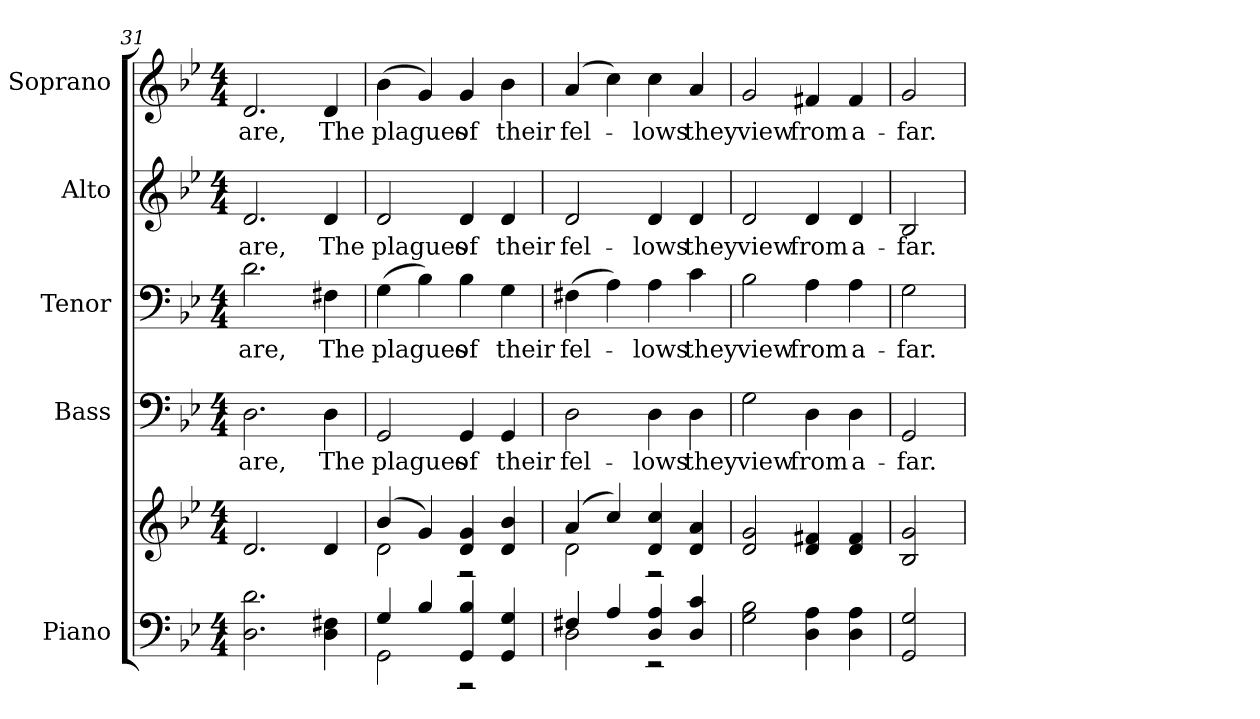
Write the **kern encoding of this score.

**kern	**kern	**kern	**text	**kern	**text	**kern	**text	**kern	**text
*part5	*part5	*part4	*part4	*part3	*part3	*part2	*part2	*part1	*part1
*staff6	*staff5	*staff4	*staff4	*staff3	*staff3	*staff2	*staff2	*staff1	*staff1
*I"Piano	*	*I"Bass	*	*I"Tenor	*	*I"Alto	*	*I"Soprano	*
*I'Pno.	*	*I'B.	*	*I'T.	*	*I'A.	*	*I'S.	*
*clefF4	*clefG2	*clefF4	*	*clefF4	*	*clefG2	*	*clefG2	*
*k[b-e-]	*k[b-e-]	*k[b-e-]	*	*k[b-e-]	*	*k[b-e-]	*	*k[b-e-]	*
*B-:	*B-:	*B-:	*	*B-:	*	*B-:	*	*B-:	*
*M4/4	*M4/4	*M4/4	*	*M4/4	*	*M4/4	*	*M4/4	*
=31	=31	=31	=31	=31	=31	=31	=31	=31	=31
!	!	!	!LO:LY:b:color=#000000	!	!	!	!	!	!
!	!	!	!	!	!LO:LY:b:color=#000000	!	!	!	!
!	!	!	!	!	!	!	!LO:LY:b:color=#000000	!	!
!	!	!	!	!	!	!	!	!	!LO:LY:b:color=#000000
2.Di\ 2.di	2.di/	2.Di\	are,	2.di\	are,	2.di/	are,	2.di/	are,
!	!	!	!LO:LY:b:color=#000000	!	!	!	!	!	!
!	!	!	!	!	!LO:LY:b:color=#000000	!	!	!	!
!	!	!	!	!	!	!	!LO:LY:b:color=#000000	!	!
!	!	!	!	!	!	!	!	!	!LO:LY:b:color=#000000
4Di\ 4F#Xi	4di/	4Di\	The	4F#Xi\	The	4di/	The	4di/	The
=32	=32	=32	=32	=32	=32	=32	=32	=32	=32
*^	*^	*	*	*	*	*	*	*	*
!	!	!	!	!	!LO:LY:b:color=#000000	!	!	!	!	!	!
!	!	!	!	!	!	!	!LO:LY:b:color=#000000	!	!	!	!
!	!	!	!	!	!	!	!	!	!LO:LY:b:color=#000000	!	!
!	!	!	!	!	!	!	!	!	!	!	!LO:LY:b:color=#000000
4Gi/	2GGi\	(4b-i/	2di\	2GGi/	plagues	(4Gi\	plagues	2di/	plagues	(4b-i\	plagues
4B-i/	.	4gi/)	.	.	.	4B-i\)	.	.	.	4gi/)	.
!	!	!	!	!	!LO:LY:b:color=#000000	!	!	!	!	!	!
!	!	!	!	!	!	!	!LO:LY:b:color=#000000	!	!	!	!
!	!	!	!	!	!	!	!	!	!LO:LY:b:color=#000000	!	!
!	!	!	!	!	!	!	!	!	!	!	!LO:LY:b:color=#000000
4GGi/ 4B-i	2r	4di/ 4gi	2r	4GGi/	of	4B-i\	of	4di/	of	4gi/	of
!	!	!	!	!	!LO:LY:b:color=#000000	!	!	!	!	!	!
!	!	!	!	!	!	!	!LO:LY:b:color=#000000	!	!	!	!
!	!	!	!	!	!	!	!	!	!LO:LY:b:color=#000000	!	!
!	!	!	!	!	!	!	!	!	!	!	!LO:LY:b:color=#000000
4GGi/ 4Gi	.	4di/ 4b-i	.	4GGi/	their	4Gi\	their	4di/	their	4b-i\	their
!!LO:PB:g=z
=33	=33	=33	=33	=33	=33	=33	=33	=33	=33	=33	=33
!	!	!	!	!	!LO:LY:b:color=#000000	!	!	!	!	!	!
!	!	!	!	!	!	!	!LO:LY:b:color=#000000	!	!	!	!
!	!	!	!	!	!	!	!	!	!LO:LY:b:color=#000000	!	!
!	!	!	!	!	!	!	!	!	!	!	!LO:LY:b:color=#000000
4F#Xi/	2Di\	(4ai/	2di\	2Di\	fel-	(4F#Xi\	fel-	2di/	fel-	(4ai/	fel-
4Ai/	.	4cci/)	.	.	.	4Ai\)	.	.	.	4cci\)	.
!	!	!	!	!	!LO:LY:b:color=#000000	!	!	!	!	!	!
!	!	!	!	!	!	!	!LO:LY:b:color=#000000	!	!	!	!
!	!	!	!	!	!	!	!	!	!LO:LY:b:color=#000000	!	!
!	!	!	!	!	!	!	!	!	!	!	!LO:LY:b:color=#000000
4Di/ 4Ai	2r	4di/ 4cci	2r	4Di\	-lows	4Ai\	-lows	4di/	-lows	4cci\	-lows
!	!	!	!	!	!LO:LY:b:color=#000000	!	!	!	!	!	!
!	!	!	!	!	!	!	!LO:LY:b:color=#000000	!	!	!	!
!	!	!	!	!	!	!	!	!	!LO:LY:b:color=#000000	!	!
!	!	!	!	!	!	!	!	!	!	!	!LO:LY:b:color=#000000
4Di/ 4ci	.	4di/ 4ai	.	4Di\	they	4ci\	they	4di/	they	4ai/	they
*v	*v	*	*	*	*	*	*	*	*	*	*
*	*v	*v	*	*	*	*	*	*	*	*
=34	=34	=34	=34	=34	=34	=34	=34	=34	=34
!	!	!	!LO:LY:b:color=#000000	!	!	!	!	!	!
!	!	!	!	!	!LO:LY:b:color=#000000	!	!	!	!
!	!	!	!	!	!	!	!LO:LY:b:color=#000000	!	!
!	!	!	!	!	!	!	!	!	!LO:LY:b:color=#000000
2Gi\ 2B-i	2di/ 2gi	2Gi\	view	2B-i\	view	2di/	view	2gi/	view
!	!	!	!LO:LY:b:color=#000000	!	!	!	!	!	!
!	!	!	!	!	!LO:LY:b:color=#000000	!	!	!	!
!	!	!	!	!	!	!	!LO:LY:b:color=#000000	!	!
!	!	!	!	!	!	!	!	!	!LO:LY:b:color=#000000
4Di\ 4Ai	4di/ 4f#Xi	4Di\	from	4Ai\	from	4di/	from	4f#Xi/	from
!	!	!	!LO:LY:b:color=#000000	!	!	!	!	!	!
!	!	!	!	!	!LO:LY:b:color=#000000	!	!	!	!
!	!	!	!	!	!	!	!LO:LY:b:color=#000000	!	!
!	!	!	!	!	!	!	!	!	!LO:LY:b:color=#000000
4Di\ 4Ai	4di/ 4f#i	4Di\	a-	4Ai\	a-	4di/	a-	4f#i/	a-
=35	=35	=35	=35	=35	=35	=35	=35	=35	=35
!	!	!	!LO:LY:b:color=#000000	!	!	!	!	!	!
!	!	!	!	!	!LO:LY:b:color=#000000	!	!	!	!
!	!	!	!	!	!	!	!LO:LY:b:color=#000000	!	!
!	!	!	!	!	!	!	!	!	!LO:LY:b:color=#000000
2GGi/ 2Gi	2B-i/ 2gi	2GGi/	-far.	2Gi\	-far.	2B-i/	-far.	2gi/	-far.
=	=	=	=	=	=	=	=	=	=
*-	*-	*-	*-	*-	*-	*-	*-	*-	*-
